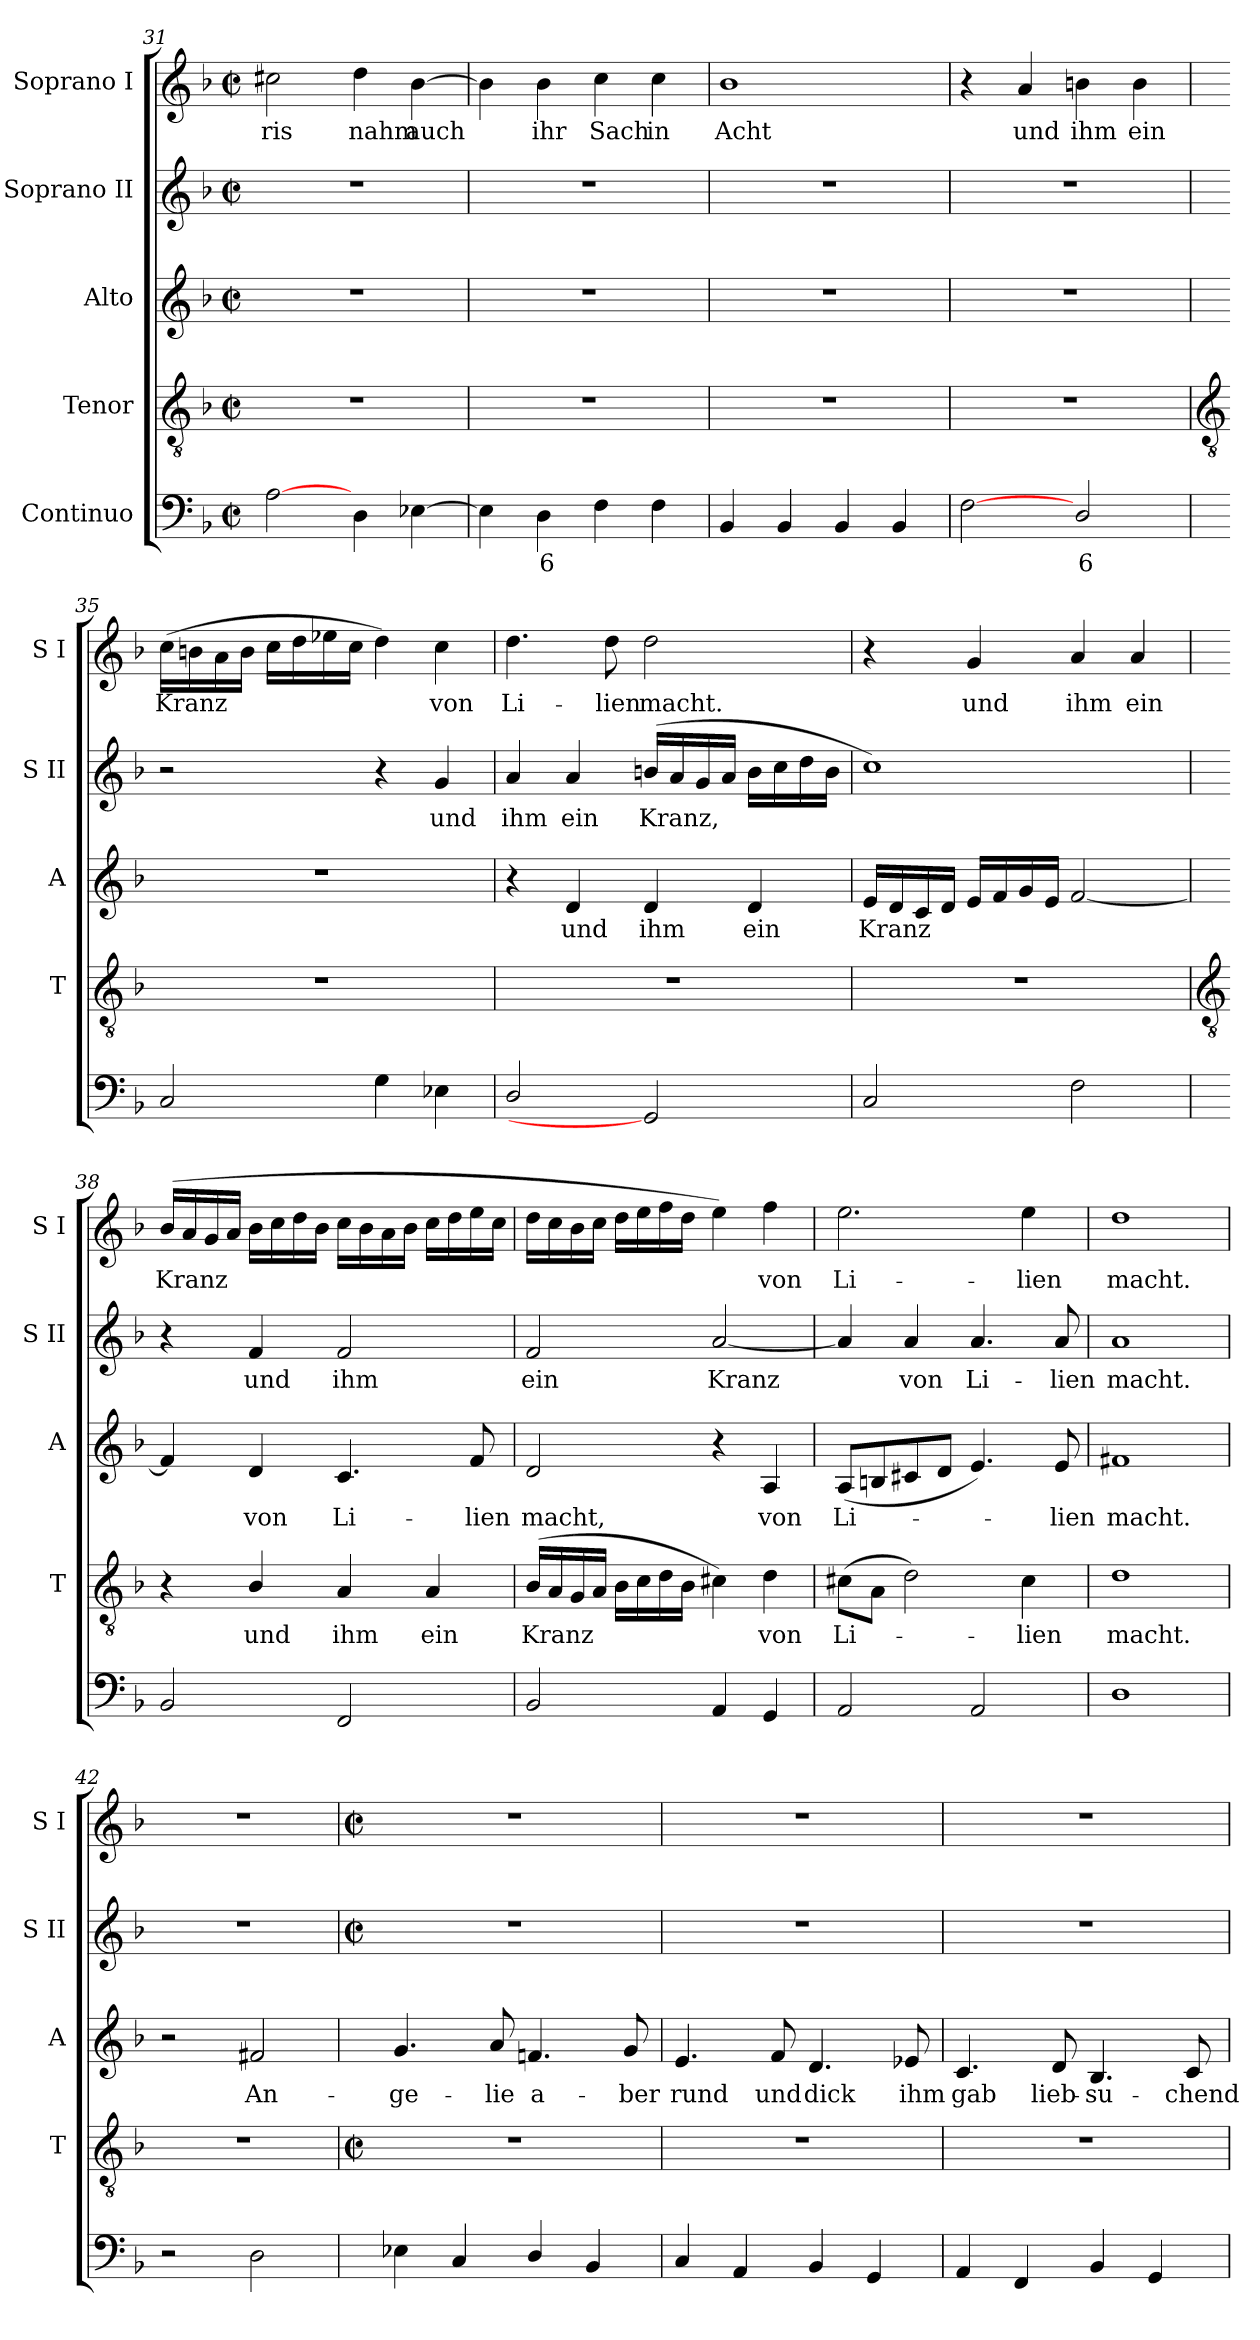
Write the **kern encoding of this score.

**kern	**text	**kern	**text	**kern	**text	**kern	**text	**kern	**text
*part5	*part5	*part4	*part4	*part3	*part3	*part2	*part2	*part1	*part1
*staff5	*staff5	*staff4	*staff4	*staff3	*staff3	*staff2	*staff2	*staff1	*staff1
*I"Continuo	*	*I"Tenor	*	*I"Alto	*	*I"Soprano II	*	*I"Soprano I	*
*	*	*I'T	*	*I'A	*	*I'S II	*	*I'S I	*
*clefF4	*	*clefGv2	*	*clefG2	*	*clefG2	*	*clefG2	*
*k[b-]	*	*k[b-]	*	*k[b-]	*	*k[b-]	*	*k[b-]	*
*F:	*	*F:	*	*F:	*	*F:	*	*F:	*
*M2/2	*	*M2/2	*	*M2/2	*	*M2/2	*	*M2/2	*
*met(c|)	*	*met(c|)	*	*met(c|)	*	*met(c|)	*	*met(c|)	*
=31	=31	=31	=31	=31	=31	=31	=31	=31	=31
!	!	!	!	!	!	!	!	!	!LO:LY:b
[2A	.	1r	.	1r	.	1r	.	2cc#X	ris
!	!	!	!	!	!	!	!	!	!LO:LY:b
4D	.	.	.	.	.	.	.	4dd	nahm
!	!	!	!	!	!	!	!	!	!LO:LY:b
[4E-X	.	.	.	.	.	.	.	[4b-	auch
=32	=32	=32	=32	=32	=32	=32	=32	=32	=32
4E-]	.	1r	.	1r	.	1r	.	4b-]	.
!	!LO:LY:b	!	!	!	!	!	!	!	!LO:LY:b
4D	6	.	.	.	.	.	.	4b-	ihr
!	!	!	!	!	!	!	!	!	!LO:LY:b
4F	.	.	.	.	.	.	.	4cc	Sach
!	!	!	!	!	!	!	!	!	!LO:LY:b
4F	.	.	.	.	.	.	.	4cc	in
=33	=33	=33	=33	=33	=33	=33	=33	=33	=33
!	!	!	!	!	!	!	!	!	!LO:LY:b
4BB-	.	1r	.	1r	.	1r	.	1b-	Acht
4BB-	.	.	.	.	.	.	.	.	.
4BB-	.	.	.	.	.	.	.	.	.
4BB-	.	.	.	.	.	.	.	.	.
=34	=34	=34	=34	=34	=34	=34	=34	=34	=34
[2F	.	1r	.	1r	.	1r	.	4r	.
!	!	!	!	!	!	!	!	!	!LO:LY:b
.	.	.	.	.	.	.	.	4a	und
!	!LO:LY:b	!	!	!	!	!	!	!	!LO:LY:b
2D/	6	.	.	.	.	.	.	4bn	ihm
!	!	!	!	!	!	!	!	!	!LO:LY:b
.	.	.	.	.	.	.	.	4b	ein
!!LO:LB:g=z
=35	=35	=35	=35	=35	=35	=35	=35	=35	=35
*	*	*clefGv2	*	*	*	*	*	*	*
!	!	!	!	!	!	!	!	!	!LO:LY:b
2C	.	1r	.	1r	.	2r	.	(>16ccLL	Kranz
.	.	.	.	.	.	.	.	16bn	.
.	.	.	.	.	.	.	.	16a	.
.	.	.	.	.	.	.	.	16bJJ	.
.	.	.	.	.	.	.	.	16ccLL	.
.	.	.	.	.	.	.	.	16dd	.
.	.	.	.	.	.	.	.	16ee-X	.
.	.	.	.	.	.	.	.	16ccJJ	.
4G	.	.	.	.	.	4r	.	4dd)	.
!	!	!	!	!	!	!	!LO:LY:b	!	!LO:LY:b
4E-X	.	.	.	.	.	4g	und	4cc	von
=36	=36	=36	=36	=36	=36	=36	=36	=36	=36
!	!	!	!	!	!	!	!LO:LY:b	!	!LO:LY:b
2D/	.	1r	.	4r	.	4a	ihm	4.dd	Li-
!	!	!	!	!	!LO:LY:b	!	!LO:LY:b	!	!
.	.	.	.	4d	und	4a	ein	.	.
!	!	!	!	!	!	!	!	!	!LO:LY:b
.	.	.	.	.	.	.	.	8dd	-lien
!	!	!	!	!	!LO:LY:b	!	!LO:LY:b	!	!LO:LY:b
2GG]	.	.	.	4d	ihm	(>16bnLL	Kranz,	2dd	macht.
.	.	.	.	.	.	16a	.	.	.
.	.	.	.	.	.	16g	.	.	.
.	.	.	.	.	.	16aJJ	.	.	.
!	!	!	!	!	!LO:LY:b	!	!	!	!
.	.	.	.	4d	ein	16bLL	.	.	.
.	.	.	.	.	.	16cc	.	.	.
.	.	.	.	.	.	16dd	.	.	.
.	.	.	.	.	.	16bJJ	.	.	.
=37	=37	=37	=37	=37	=37	=37	=37	=37	=37
!	!	!	!	!	!LO:LY:b	!	!	!	!
2C	.	1r	.	16eLL	Kranz	1cc)	.	4r	.
.	.	.	.	16d	.	.	.	.	.
.	.	.	.	16c	.	.	.	.	.
.	.	.	.	16dJJ	.	.	.	.	.
!	!	!	!	!	!	!	!	!	!LO:LY:b
.	.	.	.	16eLL	.	.	.	4g	und
.	.	.	.	16f	.	.	.	.	.
.	.	.	.	16g	.	.	.	.	.
.	.	.	.	16eJJ	.	.	.	.	.
!	!	!	!	!	!	!	!	!	!LO:LY:b
2F	.	.	.	[2f	.	.	.	4a	ihm
!	!	!	!	!	!	!	!	!	!LO:LY:b
.	.	.	.	.	.	.	.	4a	ein
!!LO:LB:g=z
=38	=38	=38	=38	=38	=38	=38	=38	=38	=38
*	*	*clefGv2	*	*	*	*	*	*	*
!	!	!	!	!	!	!	!	!	!LO:LY:b
2BB-	.	4r	.	4f]	.	4r	.	(>16b-LL	Kranz
.	.	.	.	.	.	.	.	16a	.
.	.	.	.	.	.	.	.	16g	.
.	.	.	.	.	.	.	.	16aJJ	.
!	!	!	!LO:LY:b	!	!LO:LY:b	!	!LO:LY:b	!	!
.	.	4B-/	und	4d	von	4f	und	16b-LL	.
.	.	.	.	.	.	.	.	16cc	.
.	.	.	.	.	.	.	.	16dd	.
.	.	.	.	.	.	.	.	16b-JJ	.
!	!	!	!LO:LY:b	!	!LO:LY:b	!	!LO:LY:b	!	!
2FF	.	4A	ihm	4.c	Li-	2f	ihm	16ccLL	.
.	.	.	.	.	.	.	.	16b-	.
.	.	.	.	.	.	.	.	16a	.
.	.	.	.	.	.	.	.	16b-JJ	.
!	!	!	!LO:LY:b	!	!	!	!	!	!
.	.	4A	ein	.	.	.	.	16ccLL	.
.	.	.	.	.	.	.	.	16dd	.
!	!	!	!	!	!LO:LY:b	!	!	!	!
.	.	.	.	8f	-lien	.	.	16ee	.
.	.	.	.	.	.	.	.	16ccJJ	.
=39	=39	=39	=39	=39	=39	=39	=39	=39	=39
!	!	!	!LO:LY:b	!	!LO:LY:b	!	!LO:LY:b	!	!
2BB-	.	(>16B-LL	Kranz	2d	macht,	2f	ein	16ddLL	.
.	.	16A	.	.	.	.	.	16cc	.
.	.	16G	.	.	.	.	.	16b-	.
.	.	16AJJ	.	.	.	.	.	16ccJJ	.
.	.	16B-LL	.	.	.	.	.	16ddLL	.
.	.	16c	.	.	.	.	.	16ee	.
.	.	16d	.	.	.	.	.	16ff	.
.	.	16B-JJ	.	.	.	.	.	16ddJJ	.
!	!	!	!	!	!	!	!LO:LY:b	!	!
4AA	.	4c#X)	.	4r	.	[2a	Kranz	4ee)	.
!	!	!	!LO:LY:b	!	!LO:LY:b	!	!	!	!LO:LY:b
4GG	.	4d	von	4A	von	.	.	4ff	von
=40	=40	=40	=40	=40	=40	=40	=40	=40	=40
!	!	!	!LO:LY:b	!	!LO:LY:b	!	!	!	!LO:LY:b
2AA	.	(>8c#XL	Li-	(<8AL	Li-	4a]	.	2.ee	Li-
.	.	8AJ	.	8Bn	.	.	.	.	.
!	!	!	!	!	!	!	!LO:LY:b	!	!
.	.	2d)	.	8c#X	.	4a	von	.	.
.	.	.	.	8dJ	.	.	.	.	.
!	!	!	!	!	!LO:LY:b	!	!LO:LY:b	!	!
2AA	.	.	.	4.e)	.	4.a	Li-	.	.
!	!	!	!LO:LY:b	!	!	!	!	!	!LO:LY:b
.	.	4c#	lien	.	.	.	.	4ee	-lien
!	!	!	!	!	!LO:LY:b	!	!LO:LY:b	!	!
.	.	.	.	8e	lien	8a	-lien	.	.
=41	=41	=41	=41	=41	=41	=41	=41	=41	=41
!	!	!	!LO:LY:b	!	!LO:LY:b	!	!LO:LY:b	!	!LO:LY:b
1D	.	1d	macht.	1f#X	macht.	1a	macht.	1dd	macht.
=42	=42	=42	=42	=42	=42	=42	=42	=42	=42
2r	.	1r	.	2r	.	1r	.	1r	.
!	!	!	!	!	!LO:LY:b	!	!	!	!
2D	.	.	.	2f#X	An-	.	.	.	.
!!LO:LB:g=z
=43	=43	=43	=43	=43	=43	=43	=43	=43	=43
*	*	*M2/2	*	*	*	*M2/2	*	*M2/2	*
*	*	*met(c|)	*	*	*	*met(c|)	*	*met(c|)	*
!	!	!	!	!	!LO:LY:b	!	!	!	!
4E-X	.	1r	.	4.g	-ge-	1r	.	1r	.
4C	.	.	.	.	.	.	.	.	.
!	!	!	!	!	!LO:LY:b	!	!	!	!
.	.	.	.	8a	-lie	.	.	.	.
!	!	!	!	!	!LO:LY:b	!	!	!	!
4D/	.	.	.	4.fn	a-	.	.	.	.
4BB-	.	.	.	.	.	.	.	.	.
!	!	!	!	!	!LO:LY:b	!	!	!	!
.	.	.	.	8g	-ber	.	.	.	.
=44	=44	=44	=44	=44	=44	=44	=44	=44	=44
!	!	!	!	!	!LO:LY:b	!	!	!	!
4C	.	1r	.	4.e	rund	1r	.	1r	.
4AA	.	.	.	.	.	.	.	.	.
!	!	!	!	!	!LO:LY:b	!	!	!	!
.	.	.	.	8f	und	.	.	.	.
!	!	!	!	!	!LO:LY:b	!	!	!	!
4BB-	.	.	.	4.d	dick	.	.	.	.
4GG	.	.	.	.	.	.	.	.	.
!	!	!	!	!	!LO:LY:b	!	!	!	!
.	.	.	.	8e-X	ihm	.	.	.	.
=45	=45	=45	=45	=45	=45	=45	=45	=45	=45
!	!	!	!	!	!LO:LY:b	!	!	!	!
4AA	.	1r	.	4.c	gab	1r	.	1r	.
4FF	.	.	.	.	.	.	.	.	.
!	!	!	!	!	!LO:LY:b	!	!	!	!
.	.	.	.	8d	lieb-	.	.	.	.
!	!	!	!	!	!LO:LY:b	!	!	!	!
4BB-	.	.	.	4.B-	-su-	.	.	.	.
4GG	.	.	.	.	.	.	.	.	.
!	!	!	!	!	!LO:LY:b	!	!	!	!
.	.	.	.	8c	-chend	.	.	.	.
=	=	=	=	=	=	=	=	=	=
*-	*-	*-	*-	*-	*-	*-	*-	*-	*-
